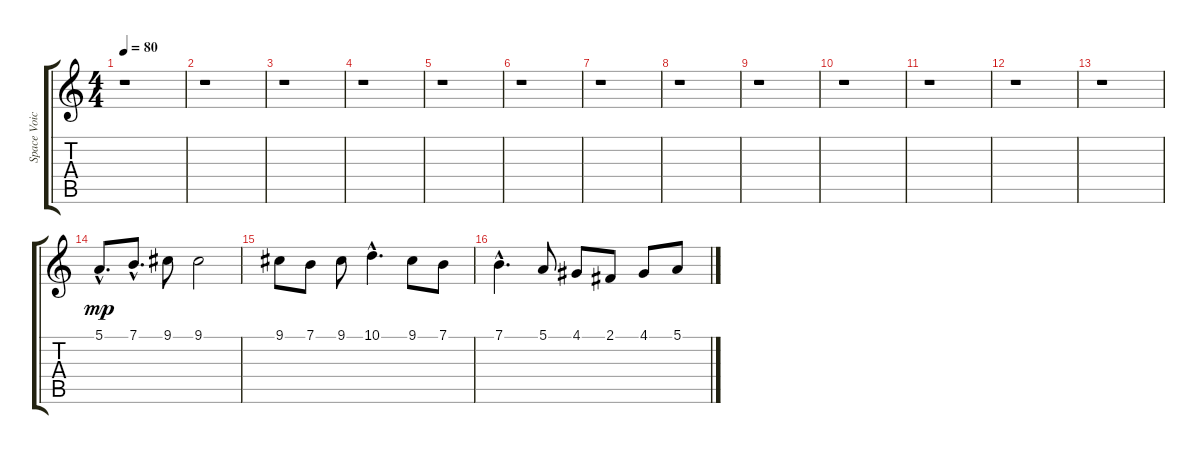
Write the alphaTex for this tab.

\track ("Space Voice" "Space Voic") {instrument lead8bassandlead}
\staff {score tabs}
\tuning (E4 B3 G3 D3 A2 E2) {hide}
\ts (4 4)
\tempo 80
\clef g2
\ks c
r.1{dy mp instrument lead8bassandlead} |
r.1 |
r.1 |
r.1 |
r.1 |
r.1 |
r.1 |
r.1 |
r.1 |
r.1 |
r.1 |
r.1 |
r.1 |
5.1{hac}.8{d} 7.1{hac}.8{d} 9.1.8 9.1.2 |
9.1.8 7.1.8 9.1.8 10.1{hac}.4{d} 9.1.8 7.1.8 |
7.1{hac}.4{d} 5.1.8 4.1.8 2.1.8 4.1.8 5.1.8
